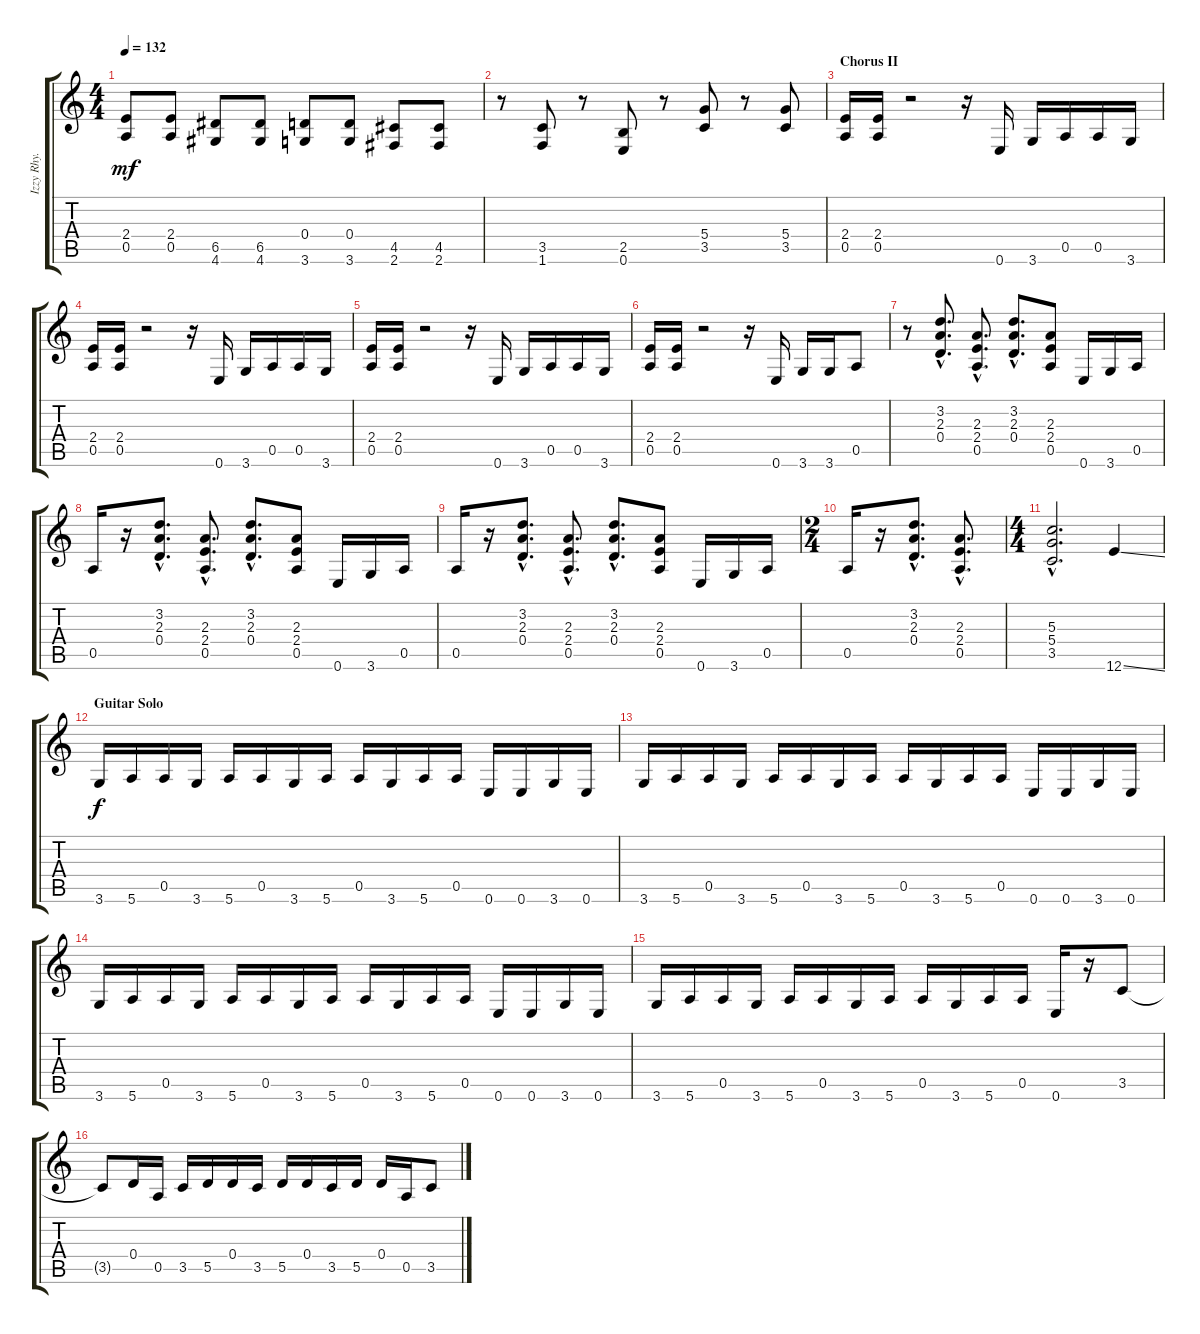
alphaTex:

\track ("Izzy Rhy." "Izzy Rhy.") {instrument overdrivenguitar}
\staff {score tabs}
\tuning (E4 B3 G3 D3 A2 E2) {hide}
\ts (4 4)
\tempo 132
\clef g2
\ks c
(2.4 0.5).8{dy mf} (2.4 0.5).8 (6.5 4.6).8 (6.5 4.6).8 (0.4 3.6).8 (0.4 3.6).8 (4.5 2.6).8 (4.5 2.6).8 |
r.8 (3.5 1.6).8 r.8 (2.5 0.6).8 r.8 (5.4 3.5).8 r.8 (5.4 3.5).8 |
\section ("" "Chorus II")
(2.4 0.5).16 (2.4 0.5).16 r.2 r.16 0.6.16 3.6.16 0.5.16 0.5.16 3.6.16 |
(2.4 0.5).16 (2.4 0.5).16 r.2 r.16 0.6.16 3.6.16 0.5.16 0.5.16 3.6.16 |
(2.4 0.5).16 (2.4 0.5).16 r.2 r.16 0.6.16 3.6.16 0.5.16 0.5.16 3.6.16 |
(2.4 0.5).16 (2.4 0.5).16 r.2 r.16 0.6.16 3.6.16 3.6.16 0.5.8 |
r.8 (3.2{hac} 2.3{hac} 0.4{hac}).8{d} (2.3{hac} 2.4{hac} 0.5{hac}).8{d} (3.2{hac} 2.3{hac} 0.4{hac}).8{d} (2.3 2.4 0.5).8 0.6.16 3.6.16 0.5.16 |
0.5.16 r.16 (3.2{hac} 2.3{hac} 0.4{hac}).8{d} (2.3{hac} 2.4{hac} 0.5{hac}).8{d} (3.2{hac} 2.3{hac} 0.4{hac}).8{d} (2.3 2.4 0.5).8 0.6.16 3.6.16 0.5.16 |
0.5.16 r.16 (3.2{hac} 2.3{hac} 0.4{hac}).8{d} (2.3{hac} 2.4{hac} 0.5{hac}).8{d} (3.2{hac} 2.3{hac} 0.4{hac}).8{d} (2.3 2.4 0.5).8 0.6.16 3.6.16 0.5.16 |
\ts (2 4)
0.5.16 r.16 (3.2{hac} 2.3{hac} 0.4{hac}).8{d} (2.3{hac} 2.4{hac} 0.5{hac}).8{d} |
\ts (4 4)
(5.3{hac} 5.4{hac} 3.5{hac}).2{d} 12.6{ss}.4 |
\section ("" "Guitar Solo")
3.6.16{dy f} 5.6.16 0.5.16 3.6.16 5.6.16 0.5.16 3.6.16 5.6.16 0.5.16 3.6.16 5.6.16 0.5.16 0.6.16 0.6.16 3.6.16 0.6.16 |
3.6.16 5.6.16 0.5.16 3.6.16 5.6.16 0.5.16 3.6.16 5.6.16 0.5.16 3.6.16 5.6.16 0.5.16 0.6.16 0.6.16 3.6.16 0.6.16 |
3.6.16 5.6.16 0.5.16 3.6.16 5.6.16 0.5.16 3.6.16 5.6.16 0.5.16 3.6.16 5.6.16 0.5.16 0.6.16 0.6.16 3.6.16 0.6.16 |
3.6.16 5.6.16 0.5.16 3.6.16 5.6.16 0.5.16 3.6.16 5.6.16 0.5.16 3.6.16 5.6.16 0.5.16 0.6.16 r.16 3.5.8 |
3.5{t}.8 0.4.16 0.5.16 3.5.16 5.5.16 0.4.16 3.5.16 5.5.16 0.4.16 3.5.16 5.5.16 0.4.16 0.5.16 3.5.8
